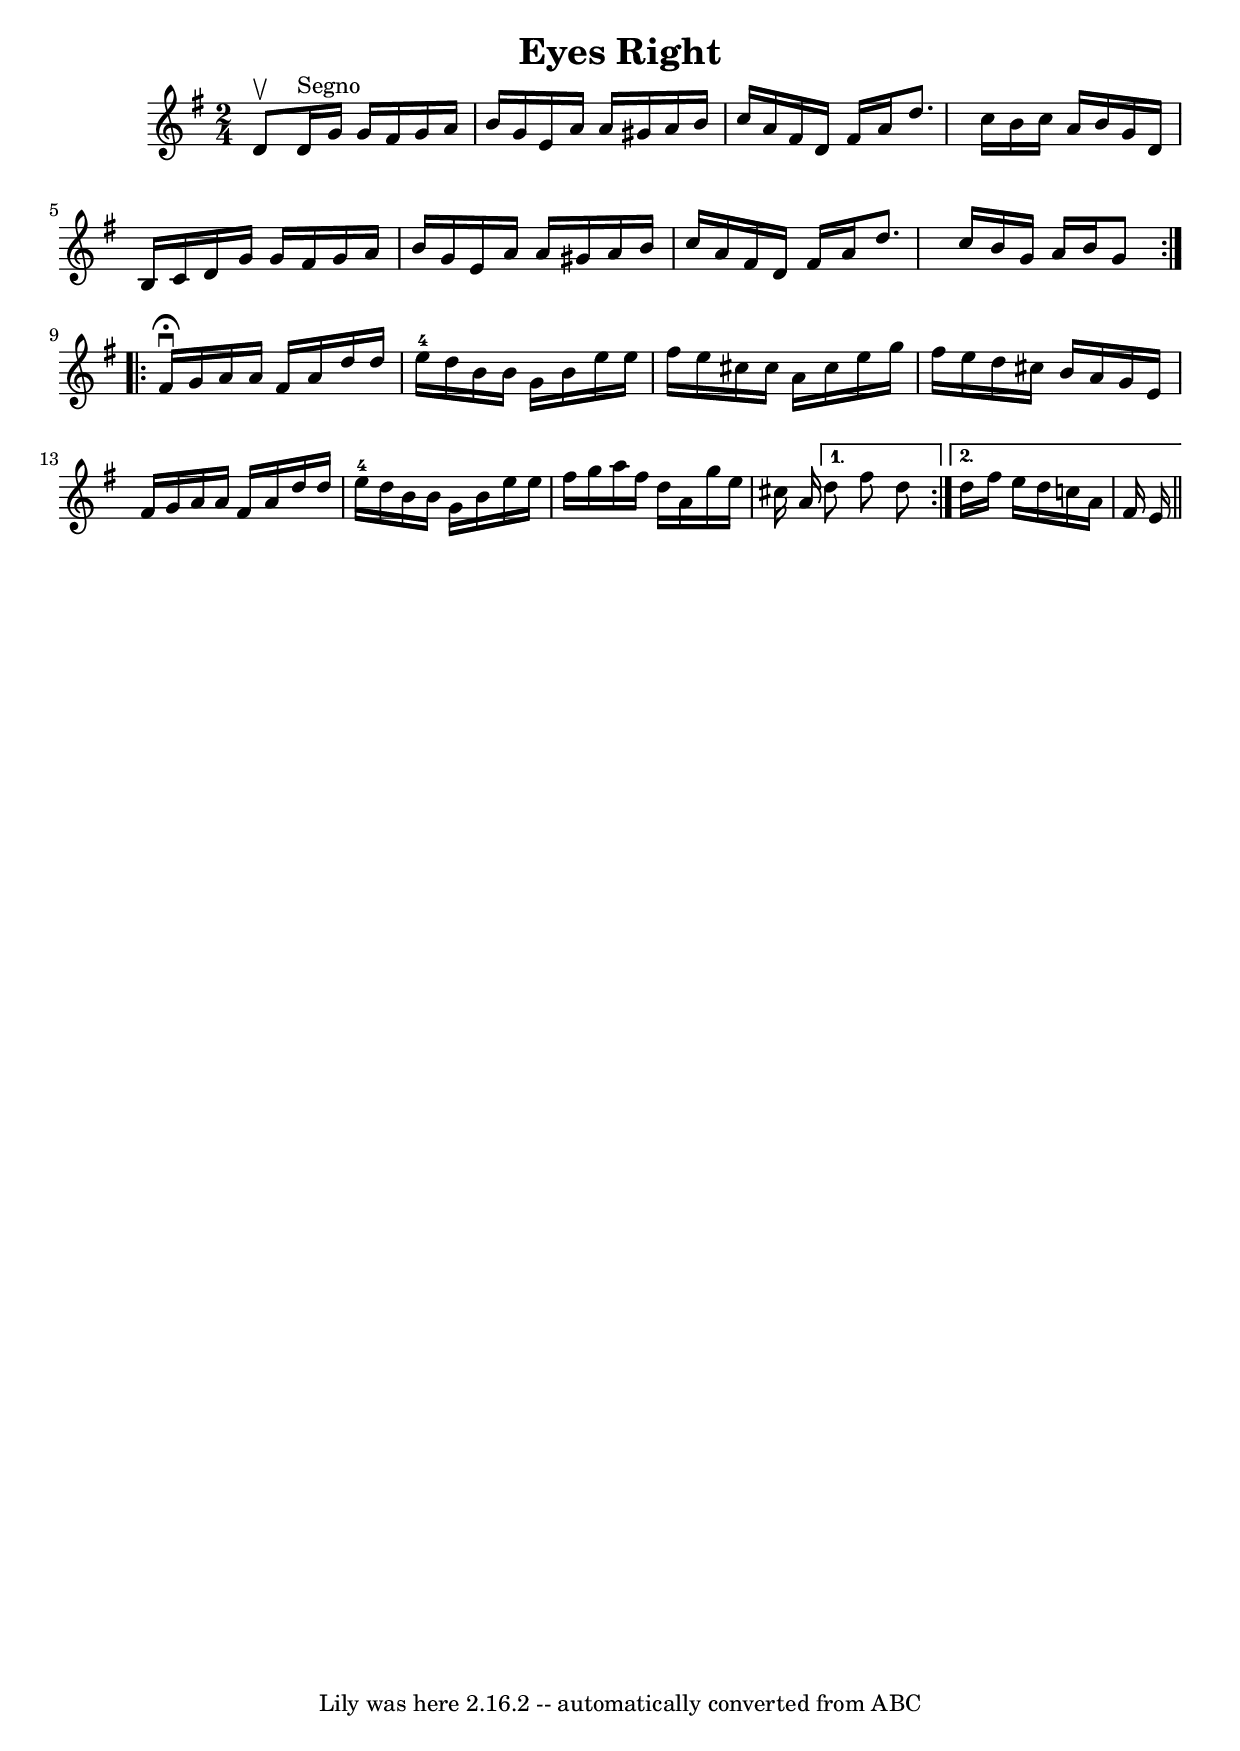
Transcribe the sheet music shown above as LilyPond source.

\version "2.16.2"
\include "Mammoth.ily"
\header {
  %% book = "Ryan's Mammoth Collection"
  crossRefNumber = "1"
  footnotes = ""
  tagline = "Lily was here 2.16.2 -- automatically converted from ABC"
  title = "Eyes Right"

}
voicedefault =  {



  \repeat volta 2 {

    \time 2/4 
    \key g \major
    d'8^\upbow   |
    d'16^"Segno" g'16 g'16 
    fis'16 g'16 a'16 b'16 g'16  |
    e'16 a'16 a'16    
    gis'16 a'16 b'16 c''16 a'16  |
    fis'16 d'16 fis'16    
    a'16 d''8. c''16  |
    b'16 c''16 a'16 b'16 g'16    
    d'16 b16 c'16  |
    d'16 g'16 g'16 fis'16 g'16    
    a'16 b'16 g'16  |
    e'16 a'16 a'16 gis'16 a'16 b'16 
    c''16 a'16  |
    fis'16 d'16 fis'16 a'16 d''8. c''16  |
    b'16 g'16 a'16 b'16 g'8    
  } 
  \repeat volta 2 {
    
    fis'16^\fermata^\downbow g'16  |
    a'16 a'16 fis'16 a'16    
    d''16 d''16 e''16-4 d''16  |
    b'16 b'16 g'16 b'16   
    e''16 e''16 fis''16 e''16  |
    cis''16 cis''16 a'16    
    cis''16 e''16 g''16 fis''16 e''16  |
    d''16 cis''16    
    b'16 a'16 g'16 e'16 fis'16 g'16  |
    a'16 a'16    
    fis'16 a'16 d''16 d''16 e''16-4 d''16  |
    b'16 b'16 
    g'16 b'16 e''16 e''16 fis''16 g''16  |
    a''16    
    fis''16 d''16 a'16 g''16 e''16 cis''16 a'16  
  } \alternative{{ 
    d''8 fis''8 d''8  
  } { d''16 fis''16 e''16 d''16 c''!16    
      a'16 fis'16 e'16      \bar "||"   
    }
	       }

}

\score{
  <<

    \context Staff="default"
    {
      \voicedefault 
      
    }

  >>
  \layout {
    
  }
  \midi {
  }

}
